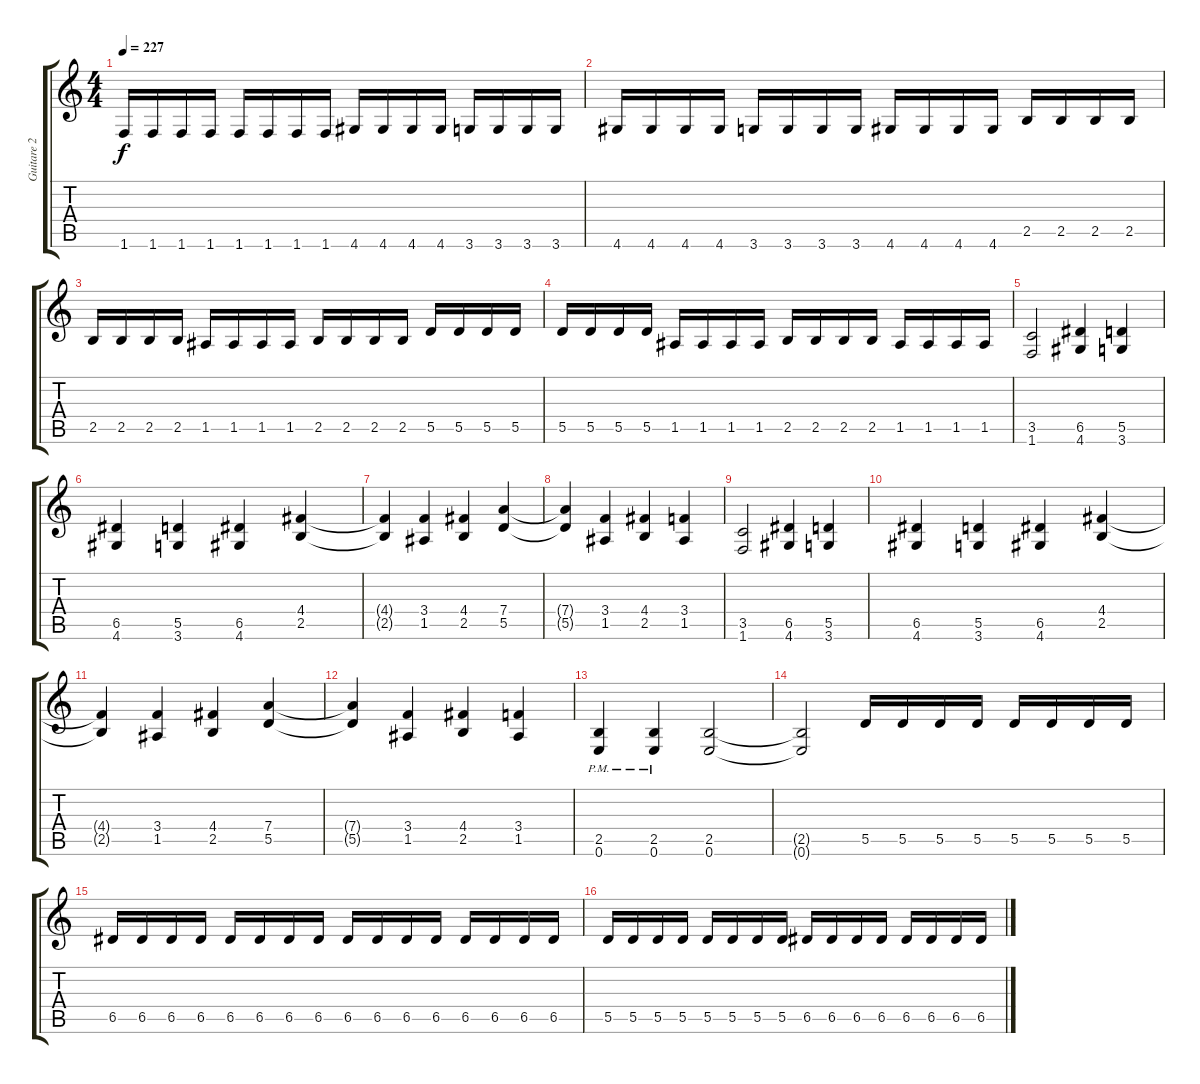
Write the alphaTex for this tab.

\track ("Guitare 2" "Guitare 2") {instrument distortionguitar}
\staff {score tabs}
\tuning (E4 B3 G3 D3 A2 E2) {hide}
\ts (4 4)
\tempo 227
\clef g2
\ks c
1.6.16{dy f} 1.6.16 1.6.16 1.6.16 1.6.16 1.6.16 1.6.16 1.6.16 4.6.16 4.6.16 4.6.16 4.6.16 3.6.16 3.6.16 3.6.16 3.6.16 |
4.6.16 4.6.16 4.6.16 4.6.16 3.6.16 3.6.16 3.6.16 3.6.16 4.6.16 4.6.16 4.6.16 4.6.16 2.5.16 2.5.16 2.5.16 2.5.16 |
2.5.16 2.5.16 2.5.16 2.5.16 1.5.16 1.5.16 1.5.16 1.5.16 2.5.16 2.5.16 2.5.16 2.5.16 5.5.16 5.5.16 5.5.16 5.5.16 |
5.5.16 5.5.16 5.5.16 5.5.16 1.5.16 1.5.16 1.5.16 1.5.16 2.5.16 2.5.16 2.5.16 2.5.16 1.5.16 1.5.16 1.5.16 1.5.16 |
(3.5 1.6).2 (6.5 4.6).4 (5.5 3.6).4 |
(6.5 4.6).4 (5.5 3.6).4 (6.5 4.6).4 (4.4 2.5).4 |
(4.4{t} 2.5{t}).4 (3.4 1.5).4 (4.4 2.5).4 (7.4 5.5).4 |
(7.4{t} 5.5{t}).4 (3.4 1.5).4 (4.4 2.5).4 (3.4 1.5).4 |
(3.5 1.6).2 (6.5 4.6).4 (5.5 3.6).4 |
(6.5 4.6).4 (5.5 3.6).4 (6.5 4.6).4 (4.4 2.5).4 |
(4.4{t} 2.5{t}).4 (3.4 1.5).4 (4.4 2.5).4 (7.4 5.5).4 |
(7.4{t} 5.5{t}).4 (3.4 1.5).4 (4.4 2.5).4 (3.4 1.5).4 |
(2.5{pm} 0.6{pm}).4 (2.5{pm} 0.6{pm}).4 (2.5 0.6).2 |
(2.5{t} 0.6{t}).2 5.5.16 5.5.16 5.5.16 5.5.16 5.5.16 5.5.16 5.5.16 5.5.16 |
6.5.16 6.5.16 6.5.16 6.5.16 6.5.16 6.5.16 6.5.16 6.5.16 6.5.16 6.5.16 6.5.16 6.5.16 6.5.16 6.5.16 6.5.16 6.5.16 |
5.5.16 5.5.16 5.5.16 5.5.16 5.5.16 5.5.16 5.5.16 5.5.16 6.5.16 6.5.16 6.5.16 6.5.16 6.5.16 6.5.16 6.5.16 6.5.16
